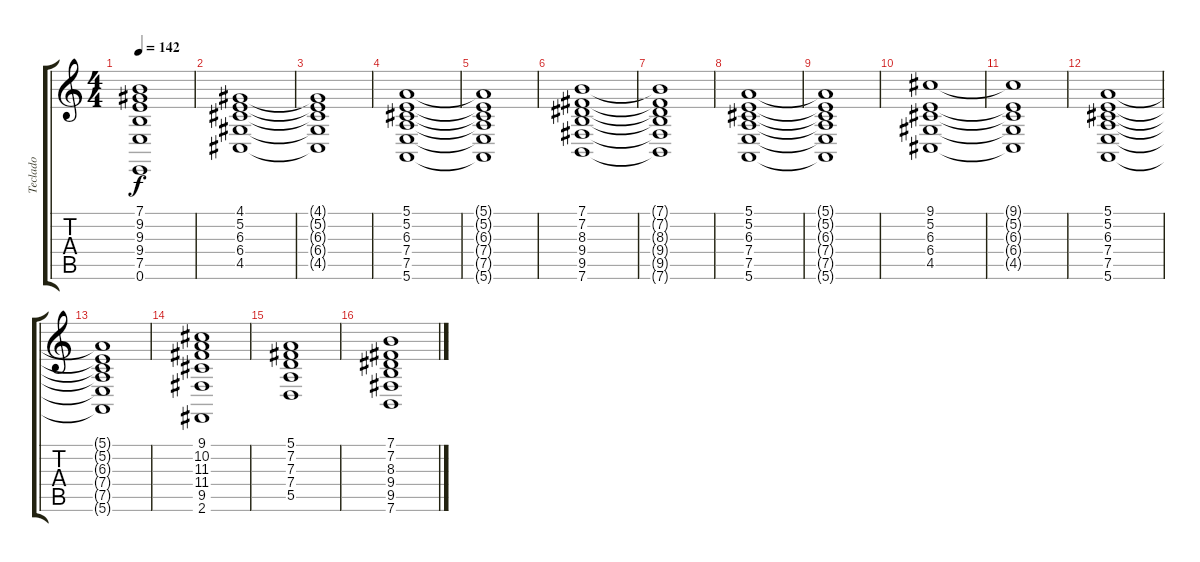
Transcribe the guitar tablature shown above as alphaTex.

\track ("Teclado" "Teclado") {instrument stringensemble1}
\staff {score tabs}
\tuning (E4 B3 G3 D3 A2 E2) {hide}
\ts (4 4)
\tempo 142
\clef g2
\ks c
(7.1{t} 9.2{t} 9.3{t} 9.4{t} 7.5{t} 0.6{t}).1{dy f} |
(4.1 5.2 6.3 6.4 4.5).1 |
(4.1{t} 5.2{t} 6.3{t} 6.4{t} 4.5{t}).1 |
(5.1 5.2 6.3 7.4 7.5 5.6).1 |
(5.1{t} 5.2{t} 6.3{t} 7.4{t} 7.5{t} 5.6{t}).1 |
(7.1 7.2 8.3 9.4 9.5 7.6).1 |
(7.1{t} 7.2{t} 8.3{t} 9.4{t} 9.5{t} 7.6{t}).1 |
(5.1 5.2 6.3 7.4 7.5 5.6).1 |
(5.1{t} 5.2{t} 6.3{t} 7.4{t} 7.5{t} 5.6{t}).1 |
(9.1 5.2 6.3 6.4 4.5).1 |
(9.1{t} 5.2{t} 6.3{t} 6.4{t} 4.5{t}).1 |
(5.1 5.2 6.3 7.4 7.5 5.6).1 |
(5.1{t} 5.2{t} 6.3{t} 7.4{t} 7.5{t} 5.6{t}).1 |
(9.1 10.2 11.3 11.4 9.5 2.6).1 |
(5.1 7.2 7.3 7.4 5.5).1 |
(7.1 7.2 8.3 9.4 9.5 7.6).1
